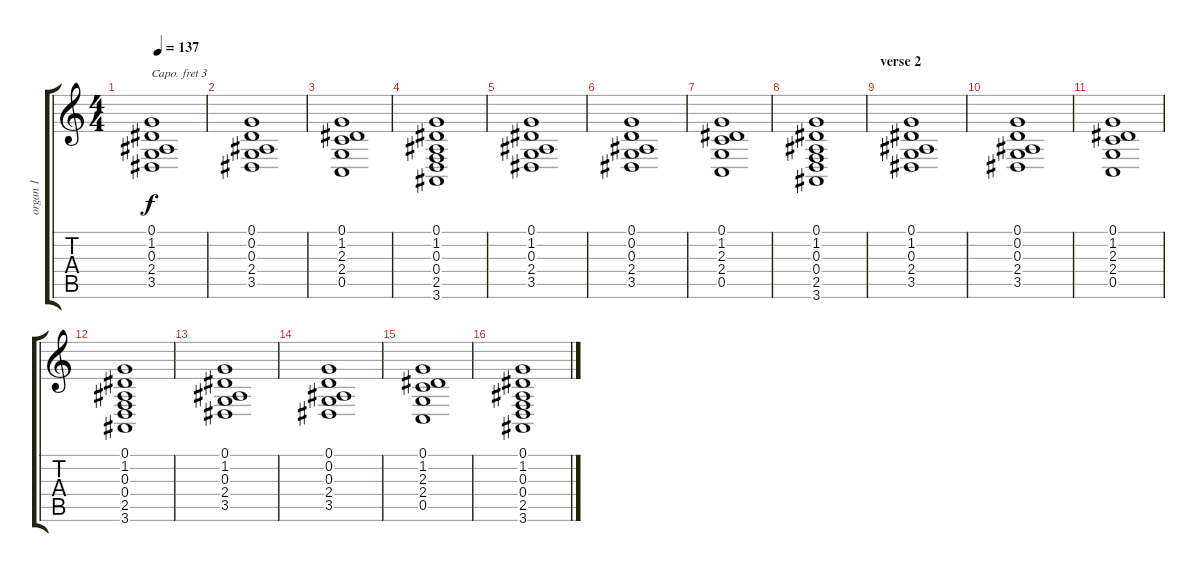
\track ("organ 1" "organ 1") {instrument drawbarorgan}
\staff {score tabs}
\capo 3
\tuning (E4 B3 G3 D3 A2 E2) {hide}
\ts (4 4)
\tempo 137
\clef g2
\ks c
(0.1 1.2 0.3 2.4 3.5).1{dy f} |
(0.1 0.2 0.3 2.4 3.5).1 |
(0.1 1.2 2.3 2.4 0.5).1 |
(0.1 1.2 0.3 0.4 2.5 3.6).1 |
(0.1 1.2 0.3 2.4 3.5).1 |
(0.1 0.2 0.3 2.4 3.5).1 |
(0.1 1.2 2.3 2.4 0.5).1 |
(0.1 1.2 0.3 0.4 2.5 3.6).1 |
\section ("" "verse 2")
(0.1 1.2 0.3 2.4 3.5).1 |
(0.1 0.2 0.3 2.4 3.5).1 |
(0.1 1.2 2.3 2.4 0.5).1 |
(0.1 1.2 0.3 0.4 2.5 3.6).1 |
(0.1 1.2 0.3 2.4 3.5).1 |
(0.1 0.2 0.3 2.4 3.5).1 |
(0.1 1.2 2.3 2.4 0.5).1 |
(0.1 1.2 0.3 0.4 2.5 3.6).1
